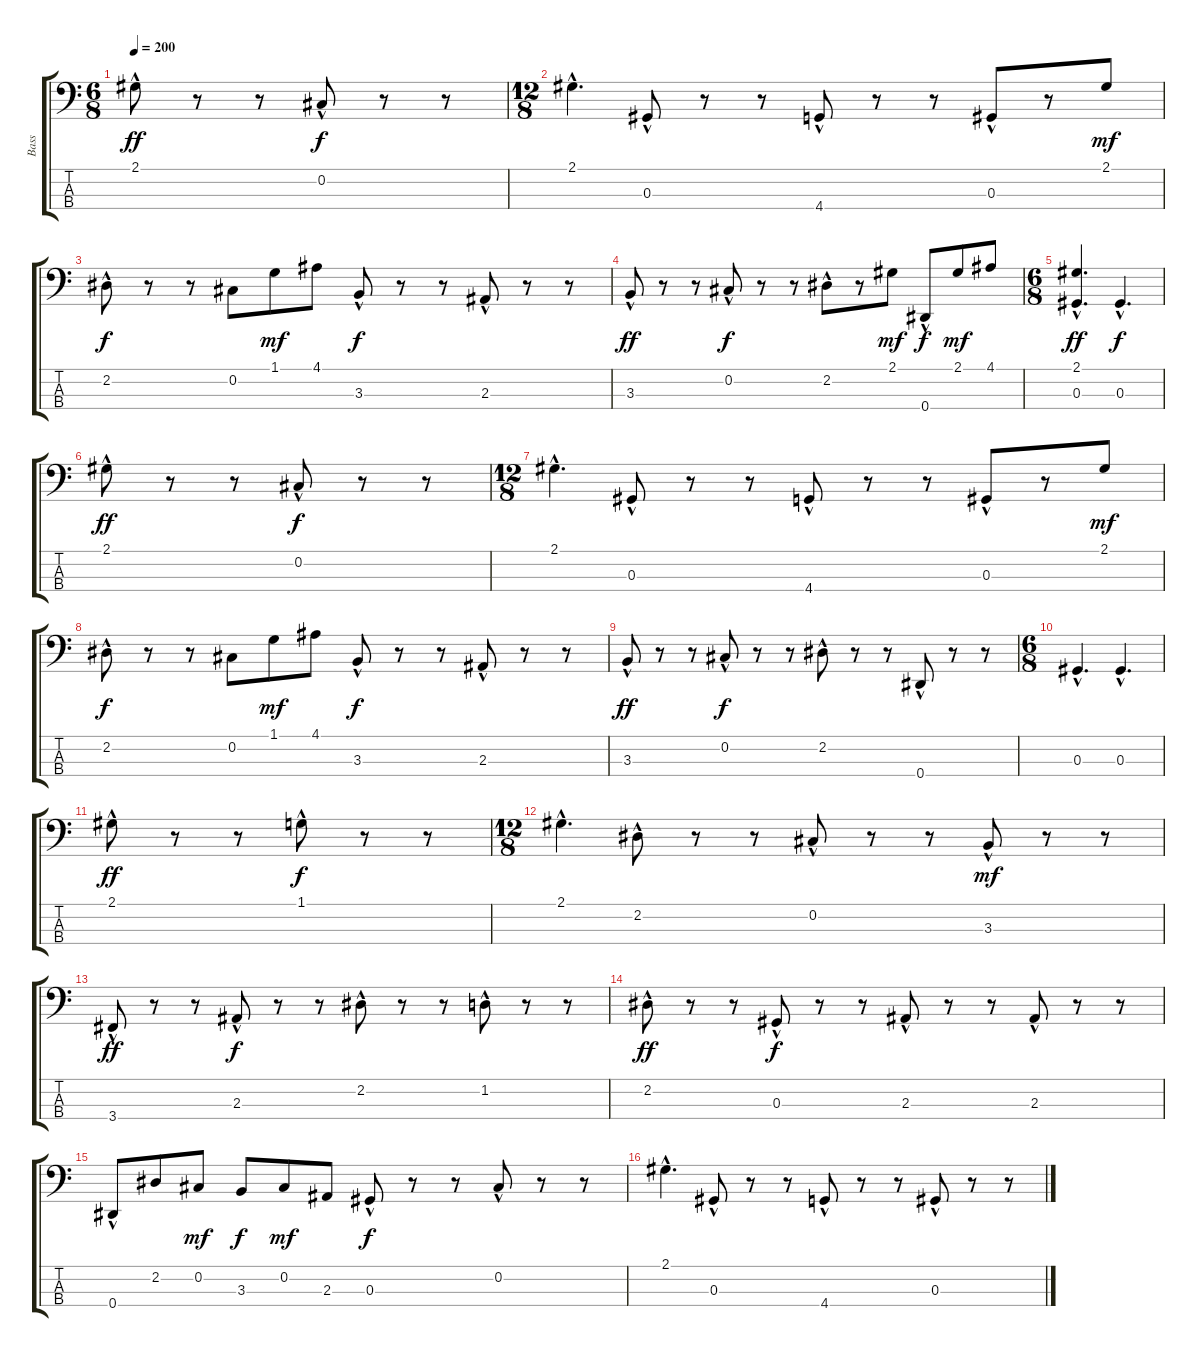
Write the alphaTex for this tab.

\track ("Bass" "Bass") {instrument electricbassfinger}
\staff {score tabs}
\tuning (Gb2 Db2 Ab1 Eb1) {hide}
\ts (6 8)
\tempo 200
\clef f4
\ks c
2.1{hac}.8{dy ff instrument electricbassfinger} r.8 r.8 0.2{hac}.8{dy f} r.8 r.8 |
\ts (12 8)
2.1{hac}.4{d} 0.3{hac}.8 r.8 r.8 4.4{hac}.8 r.8 r.8 0.3{hac}.8 r.8 2.1.8{dy mf} |
2.2{hac}.8{dy f} r.8 r.8 0.2.8 1.1.8{dy mf} 4.1.8 3.3{hac}.8{dy f} r.8 r.8 2.3{hac}.8 r.8 r.8 |
3.3{hac}.8{dy ff} r.8 r.8 0.2{hac}.8{dy f} r.8 r.8 2.2{hac}.8 r.8 2.1.8{dy mf} 0.4{hac}.8{dy f} 2.1.8{dy mf} 4.1.8 |
\ts (6 8)
(2.1{hac} 0.3{hac}).4{d dy ff} 0.3{hac}.4{d dy f} |
2.1{hac}.8{dy ff} r.8 r.8 0.2{hac}.8{dy f} r.8 r.8 |
\ts (12 8)
2.1{hac}.4{d} 0.3{hac}.8 r.8 r.8 4.4{hac}.8 r.8 r.8 0.3{hac}.8 r.8 2.1.8{dy mf} |
2.2{hac}.8{dy f} r.8 r.8 0.2.8 1.1.8{dy mf} 4.1.8 3.3{hac}.8{dy f} r.8 r.8 2.3{hac}.8 r.8 r.8 |
3.3{hac}.8{dy ff} r.8 r.8 0.2{hac}.8{dy f} r.8 r.8 2.2{hac}.8 r.8 r.8 0.4{hac}.8 r.8 r.8 |
\ts (6 8)
0.3{hac}.4{d} 0.3{hac}.4{d} |
2.1{hac}.8{dy ff} r.8 r.8 1.1{hac}.8{dy f} r.8 r.8 |
\ts (12 8)
2.1{hac}.4{d} 2.2{hac}.8 r.8 r.8 0.2{hac}.8 r.8 r.8 3.3{hac}.8{dy mf} r.8 r.8 |
3.4{hac}.8{dy ff} r.8 r.8 2.3{hac}.8{dy f} r.8 r.8 2.2{hac}.8 r.8 r.8 1.2{hac}.8 r.8 r.8 |
2.2{hac}.8{dy ff} r.8 r.8 0.3{hac}.8{dy f} r.8 r.8 2.3{hac}.8 r.8 r.8 2.3{hac}.8 r.8 r.8 |
0.4{hac}.8 2.2.8 0.2.8{dy mf} 3.3.8{dy f} 0.2.8{dy mf} 2.3.8 0.3{hac}.8{dy f} r.8 r.8 0.2{hac}.8 r.8 r.8 |
2.1{hac}.4{d} 0.3{hac}.8 r.8 r.8 4.4{hac}.8 r.8 r.8 0.3{hac}.8 r.8 r.8
